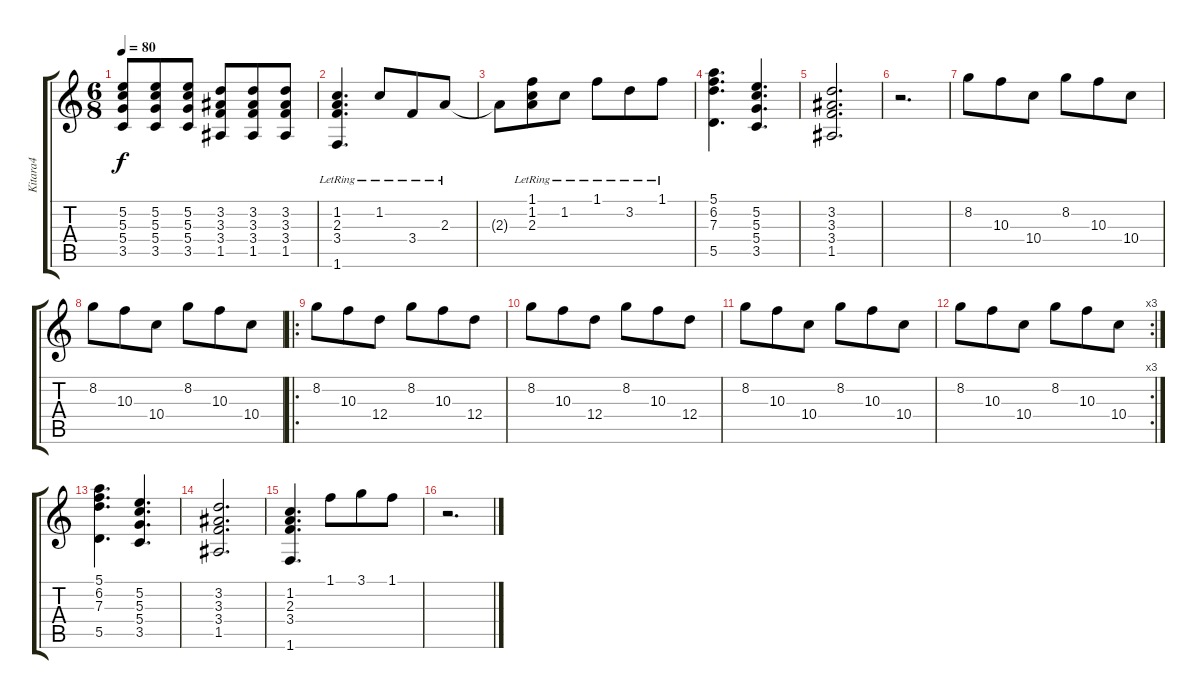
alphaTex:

\track ("Kitara4" "Kitara4") {instrument acousticguitarsteel}
\staff {score tabs}
\tuning (E4 B3 G3 D3 A2 E2) {hide}
\ts (6 8)
\tempo 80
\clef g2
\ks c
(5.2 5.3 5.4 3.5).8{dy f} (5.2 5.3 5.4 3.5).8 (5.2 5.3 5.4 3.5).8 (3.2 3.3 3.4 1.5).8 (3.2 3.3 3.4 1.5).8 (3.2 3.3 3.4 1.5).8 |
(1.2{lr} 2.3{lr} 3.4{lr} 1.6{lr}).4{d} 1.2{lr}.8 3.4{lr}.8 2.3{lr}.8 |
2.3{t}.8 (1.1{lr} 1.2{lr} 2.3{lr}).8 1.2{lr}.8 1.1{lr}.8 3.2{lr}.8 1.1{lr}.8 |
(5.1 6.2 7.3 5.5).4{d} (5.2 5.3 5.4 3.5).4{d} |
(3.2 3.3 3.4 1.5).2{d} |
r.2{d} |
8.2.8 10.3.8 10.4.8 8.2.8 10.3.8 10.4.8 |
8.2.8 10.3.8 10.4.8 8.2.8 10.3.8 10.4.8 |
\ro
8.2.8 10.3.8 12.4.8 8.2.8 10.3.8 12.4.8 |
8.2.8 10.3.8 12.4.8 8.2.8 10.3.8 12.4.8 |
8.2.8 10.3.8 10.4.8 8.2.8 10.3.8 10.4.8 |
\rc 3
8.2.8 10.3.8 10.4.8 8.2.8 10.3.8 10.4.8 |
(5.1 6.2 7.3 5.5).4{d} (5.2 5.3 5.4 3.5).4{d} |
(3.2 3.3 3.4 1.5).2{d} |
(1.2 2.3 3.4 1.6).4{d} 1.1.8 3.1.8 1.1.8 |
r.2{d}
